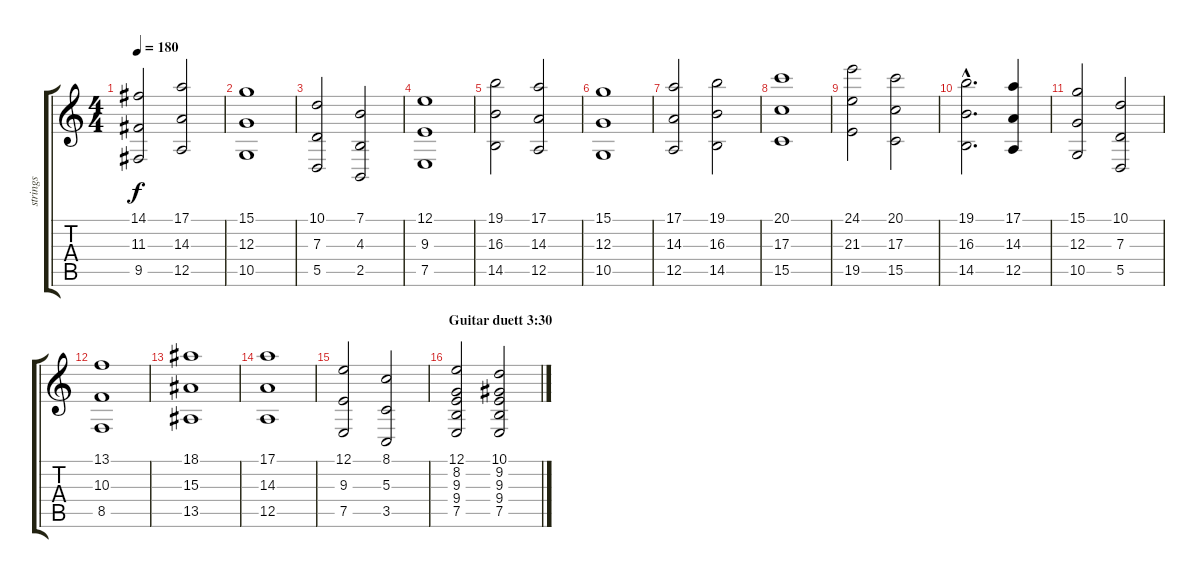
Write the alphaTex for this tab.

\track ("strings" "strings") {instrument stringensemble1}
\staff {score tabs}
\tuning (E4 B3 G3 D3 A2 E2) {hide}
\ts (4 4)
\tempo 180
\clef g2
\ks c
(14.1 11.3 9.5).2{dy f} (17.1 14.3 12.5).2 |
(15.1 12.3 10.5).1 |
(10.1 7.3 5.5).2 (7.1 4.3 2.5).2 |
(12.1 9.3 7.5).1 |
(19.1 16.3 14.5).2 (17.1 14.3 12.5).2 |
(15.1 12.3 10.5).1 |
(17.1 14.3 12.5).2 (19.1 16.3 14.5).2 |
(20.1 17.3 15.5).1 |
(24.1 21.3 19.5).2 (20.1 17.3 15.5).2 |
(19.1{hac} 16.3{hac} 14.5{hac}).2{d} (17.1 14.3 12.5).4 |
(15.1 12.3 10.5).2 (10.1 7.3 5.5).2 |
(13.1 10.3 8.5).1 |
(18.1 15.3 13.5).1 |
(17.1 14.3 12.5).1 |
(12.1 9.3 7.5).2 (8.1 5.3 3.5).2 |
\section ("" "Guitar duett 3:30")
(12.1 8.2 9.3 9.4 7.5).2 (10.1 9.2 9.3 9.4 7.5).2
